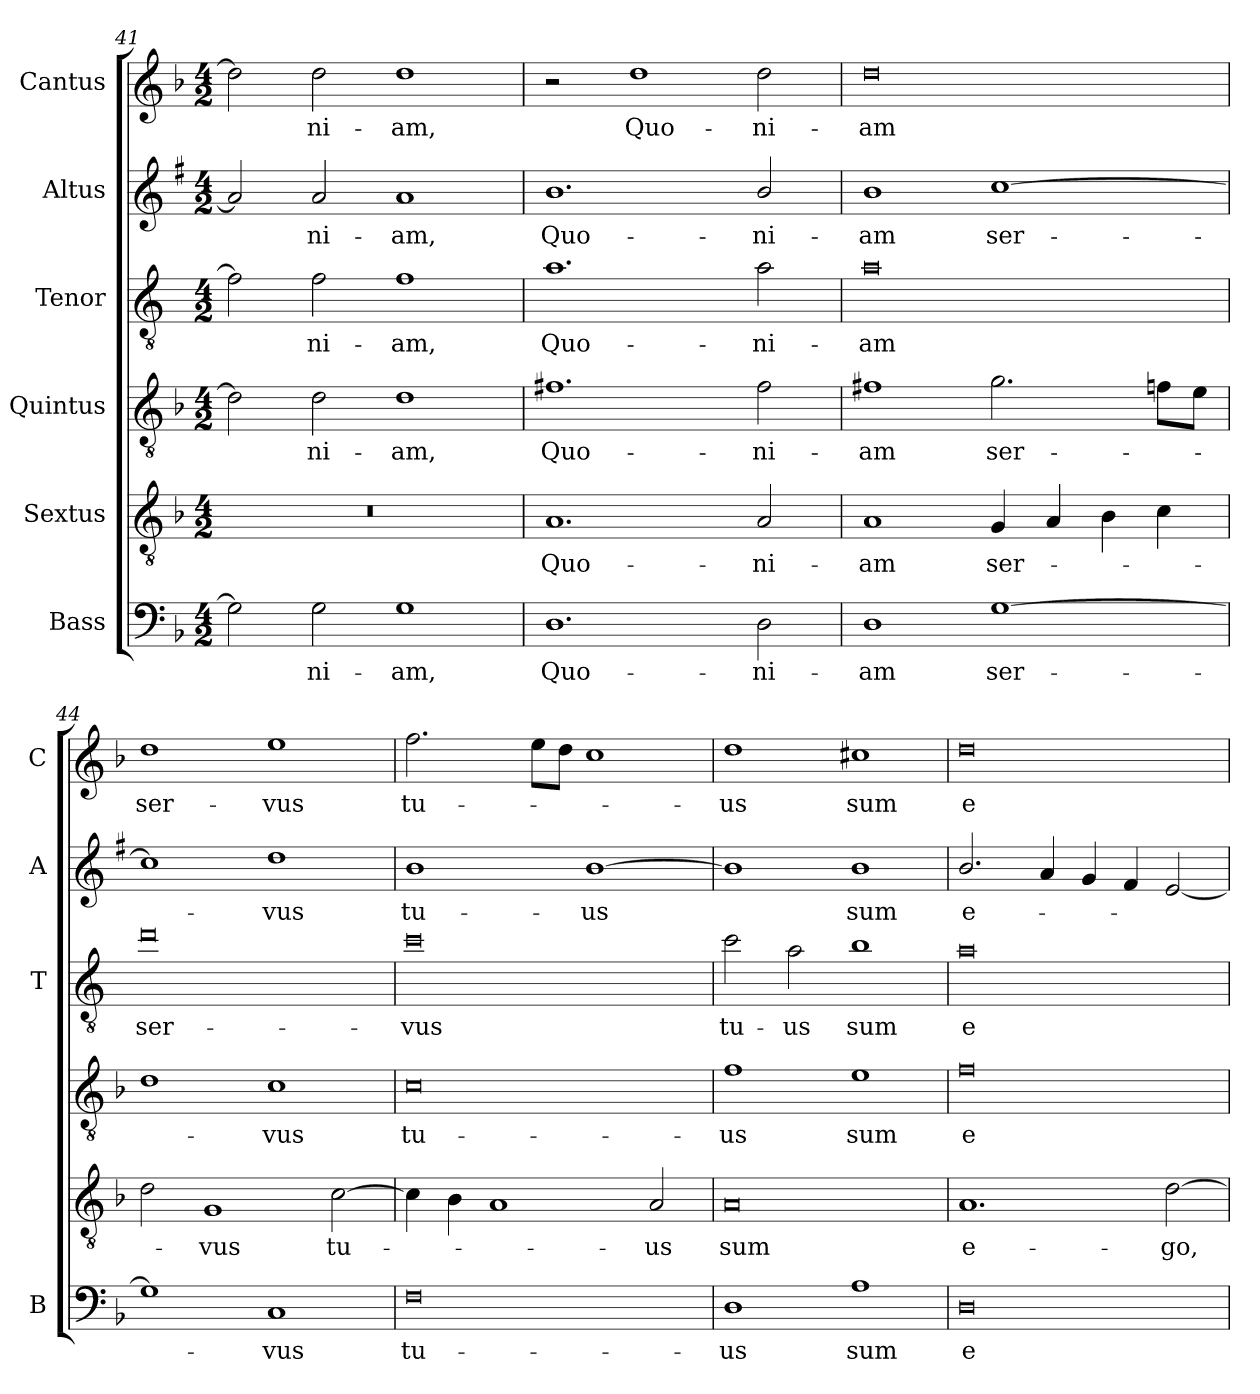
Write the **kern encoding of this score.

**kern	**text	**kern	**text	**kern	**text	**kern	**text	**kern	**text	**kern	**text
*part6	*part6	*part5	*part5	*part4	*part4	*part3	*part3	*part2	*part2	*part1	*part1
*staff6	*staff6	*staff5	*staff5	*staff4	*staff4	*staff3	*staff3	*staff2	*staff2	*staff1	*staff1
*I"Bass	*	*I"Sextus	*	*I"Quintus	*	*I"Tenor	*	*I"Altus	*	*I"Cantus	*
*I'B	*	*	*	*	*	*I'T	*	*I'A	*	*I'C	*
*clefF4	*	*clefGv2	*	*clefGv2	*	*clefGv2	*	*clefG2	*	*clefG2	*
*	*	*	*	*	*	*ITrd4c7	*	*ITrd1c2	*	*	*
*k[b-]	*	*k[b-]	*	*k[b-]	*	*k[b-]	*	*k[b-]	*	*k[b-]	*
*F:	*	*F:	*	*F:	*	*F:	*	*F:	*	*F:	*
*M4/2	*	*M4/2	*	*M4/2	*	*M4/2	*	*M4/2	*	*M4/2	*
=41	=41	=41	=41	=41	=41	=41	=41	=41	=41	=41	=41
2G\]	.	0r	.	2d\]	.	2B-\]	.	2g/]	.	2dd\]	.
!	!LO:LY:b	!	!	!	!LO:LY:b	!	!LO:LY:b	!	!LO:LY:b	!	!LO:LY:b
2G\	-ni-	.	.	2d\	-ni-	2B-\	-ni-	2g/	-ni-	2dd\	-ni-
!	!LO:LY:b	!	!	!	!LO:LY:b	!	!LO:LY:b	!	!LO:LY:b	!	!LO:LY:b
1G	-am,	.	.	1d	-am,	1B-	-am,	1g	-am,	1dd	-am,
=42	=42	=42	=42	=42	=42	=42	=42	=42	=42	=42	=42
!	!LO:LY:b	!	!LO:LY:b	!	!LO:LY:b	!	!LO:LY:b	!	!LO:LY:b	!	!
1.D	Quo-	1.A	Quo-	1.f#X	Quo-	1.d	Quo-	1.a	Quo-	2r	.
!	!	!	!	!	!	!	!	!	!	!	!LO:LY:b
.	.	.	.	.	.	.	.	.	.	1dd	Quo-
!	!LO:LY:b	!	!LO:LY:b	!	!LO:LY:b	!	!LO:LY:b	!	!LO:LY:b	!	!LO:LY:b
2D\	-ni-	2A/	-ni-	2f#\	-ni-	2d\	-ni-	2a/	-ni-	2dd\	-ni-
=43	=43	=43	=43	=43	=43	=43	=43	=43	=43	=43	=43
!	!LO:LY:b	!	!LO:LY:b	!	!LO:LY:b	!	!LO:LY:b	!	!LO:LY:b	!	!LO:LY:b
1D	-am	1A	-am	1f#X	-am	0d	-am	1a	-am	0dd	-am
!	!LO:LY:b	!	!LO:LY:b	!	!LO:LY:b	!	!	!	!LO:LY:b	!	!
[1G	ser-	4G/	ser-	2.g\	ser-	.	.	[1b-	ser-	.	.
.	.	4A/	.	.	.	.	.	.	.	.	.
.	.	4B-\	.	.	.	.	.	.	.	.	.
.	.	4c\	.	8fn\L	.	.	.	.	.	.	.
.	.	.	.	8e\J	.	.	.	.	.	.	.
=44	=44	=44	=44	=44	=44	=44	=44	=44	=44	=44	=44
!	!	!	!	!	!	!	!LO:LY:b	!	!	!	!LO:LY:b
1G]	.	2d\	.	1d	.	0g	ser-	1b-]	.	1dd	ser-
!	!	!	!LO:LY:b	!	!	!	!	!	!	!	!
.	.	1G	-vus	.	.	.	.	.	.	.	.
!	!LO:LY:b	!	!	!	!LO:LY:b	!	!	!	!LO:LY:b	!	!LO:LY:b
1C	-vus	.	.	1c	-vus	.	.	1cc	-vus	1ee	-vus
!	!	!	!LO:LY:b	!	!	!	!	!	!	!	!
.	.	[2c\	tu-	.	.	.	.	.	.	.	.
!!LO:LB:g=z
=45	=45	=45	=45	=45	=45	=45	=45	=45	=45	=45	=45
!	!LO:LY:b	!	!	!	!LO:LY:b	!	!LO:LY:b	!	!LO:LY:b	!	!LO:LY:b
0F	tu-	4c\]	.	0c	tu-	0f	-vus	1a	tu-	2.ff\	tu-
.	.	4B-\	.	.	.	.	.	.	.	.	.
.	.	1A	.	.	.	.	.	.	.	.	.
.	.	.	.	.	.	.	.	.	.	8ee\L	.
.	.	.	.	.	.	.	.	.	.	8dd\J	.
!	!	!	!	!	!	!	!	!	!LO:LY:b	!	!
.	.	.	.	.	.	.	.	[1a	-us	1cc	.
!	!	!	!LO:LY:b	!	!	!	!	!	!	!	!
.	.	2A/	-us	.	.	.	.	.	.	.	.
=46	=46	=46	=46	=46	=46	=46	=46	=46	=46	=46	=46
!	!LO:LY:b	!	!LO:LY:b	!	!LO:LY:b	!	!LO:LY:b	!	!	!	!LO:LY:b
1D	-us	0A	sum	1f	-us	2f\	tu-	1a]	.	1dd	-us
!	!	!	!	!	!	!	!LO:LY:b	!	!	!	!
.	.	.	.	.	.	2d\	-us	.	.	.	.
!	!LO:LY:b	!	!	!	!LO:LY:b	!	!LO:LY:b	!	!LO:LY:b	!	!LO:LY:b
1A	sum	.	.	1e	sum	1e	sum	1a	sum	1cc#X	sum
=47	=47	=47	=47	=47	=47	=47	=47	=47	=47	=47	=47
!	!LO:LY:b	!	!LO:LY:b	!	!LO:LY:b	!	!LO:LY:b	!	!LO:LY:b	!	!LO:LY:b
0D	e-	1.A	e-	0f	e-	0d	e-	2.a/	e-	0dd	e-
.	.	.	.	.	.	.	.	4g/	.	.	.
.	.	.	.	.	.	.	.	4f/	.	.	.
.	.	.	.	.	.	.	.	4e/	.	.	.
!	!	!	!LO:LY:b	!	!	!	!	!	!	!	!
.	.	[2d\	-go,	.	.	.	.	[2d/	.	.	.
=	=	=	=	=	=	=	=	=	=	=	=
*-	*-	*-	*-	*-	*-	*-	*-	*-	*-	*-	*-
